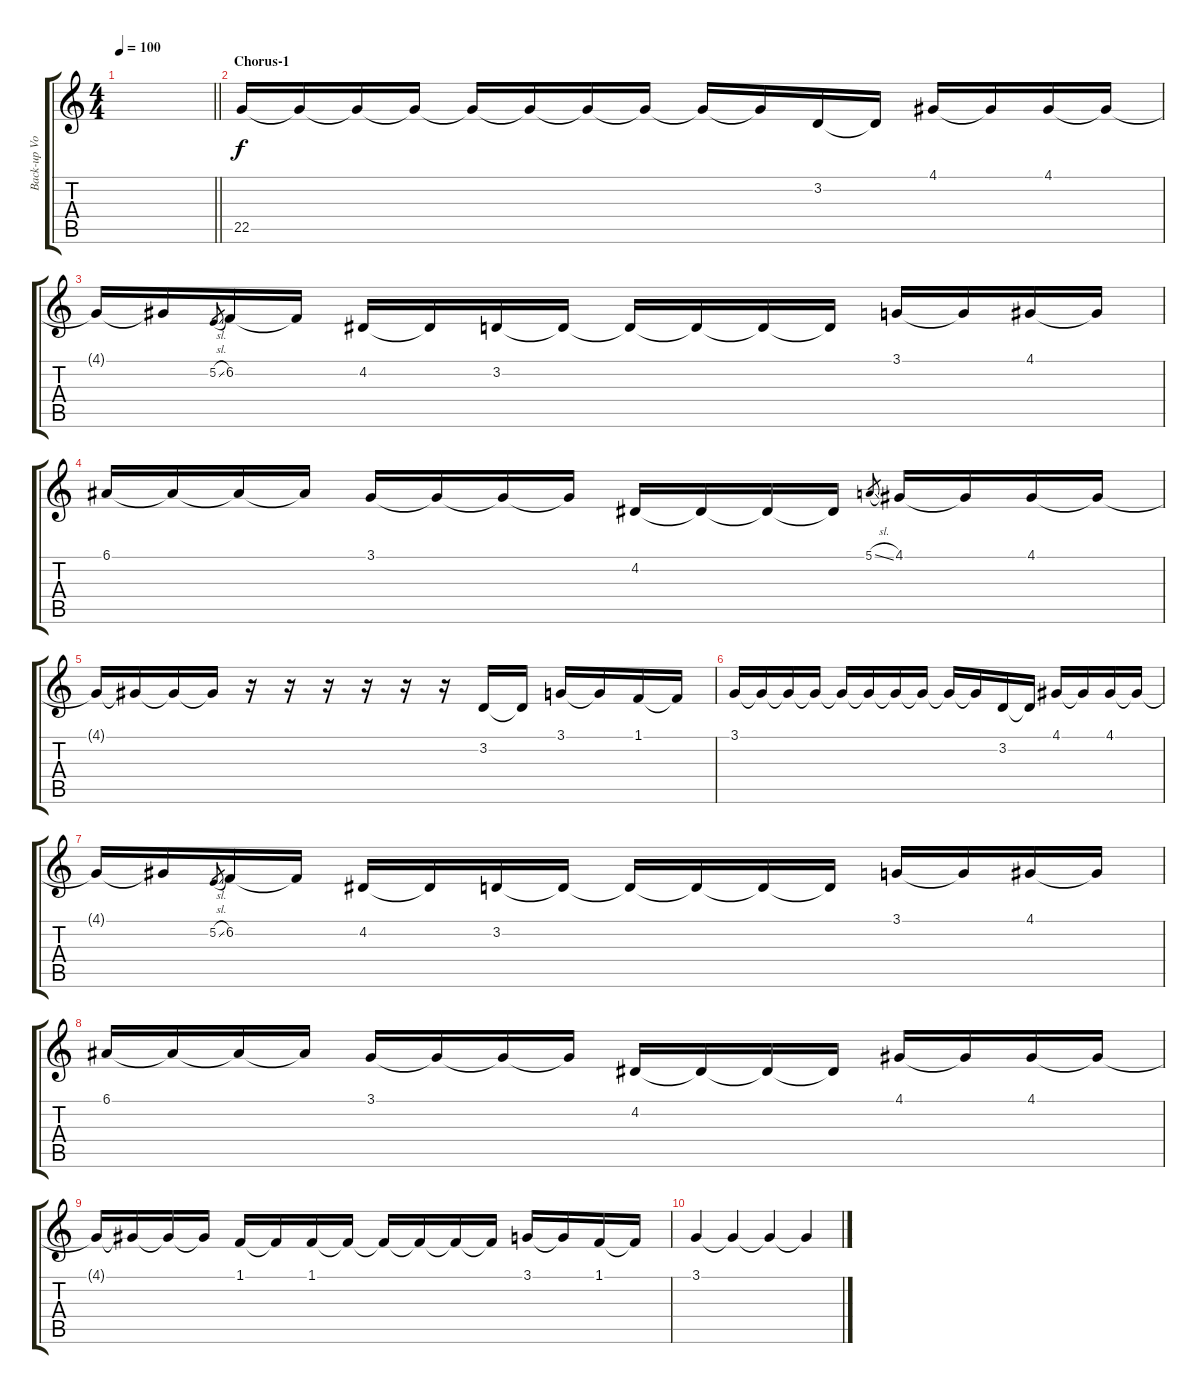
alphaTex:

\track ("Back-up Vocals" "Back-up Vo") {instrument trumpet}
\staff {score tabs}
\tuning (E4 B3 G3 D3 A2 E2) {hide}
\ts (4 4)
\tempo 100
\clef g2
\barLineRight lightlight
\ks c
|
\section ("" "Chorus-1")
22.5.16 22.5{t}.16 22.5{t}.16 22.5{t}.16 22.5{t}.16 22.5{t}.16 22.5{t}.16 22.5{t}.16 22.5{t}.16 22.5{t}.16 3.2.16 3.2{t}.16 4.1.16 4.1{t}.16 4.1.16 4.1{t}.16 |
4.1{t}.16 4.1{t}.16 5.2{sl}.8{gr} 6.2.16 6.2{t}.16 4.2.16 4.2{t}.16 3.2.16 3.2{t}.16 3.2{t}.16 3.2{t}.16 3.2{t}.16 3.2{t}.16 3.1.16 3.1{t}.16 4.1.16 4.1{t}.16 |
6.1.16 6.1{t}.16 6.1{t}.16 6.1{t}.16 3.1.16 3.1{t}.16 3.1{t}.16 3.1{t}.16 4.2.16 4.2{t}.16 4.2{t}.16 4.2{t}.16 5.1{sl}.8{gr} 4.1.16 4.1{t}.16 4.1.16 4.1{t}.16 |
4.1{t}.16 4.1{t}.16 4.1{t}.16 4.1{t}.16 r.16 r.16 r.16 r.16 r.16 r.16 3.2.16 3.2{t}.16 3.1.16 3.1{t}.16 1.1.16 1.1{t}.16 |
3.1.16 3.1{t}.16 3.1{t}.16 3.1{t}.16 3.1{t}.16 3.1{t}.16 3.1{t}.16 3.1{t}.16 3.1{t}.16 3.1{t}.16 3.2.16 3.2{t}.16 4.1.16 4.1{t}.16 4.1.16 4.1{t}.16 |
4.1{t}.16 4.1{t}.16 5.2{sl}.8{gr} 6.2.16 6.2{t}.16 4.2.16 4.2{t}.16 3.2.16 3.2{t}.16 3.2{t}.16 3.2{t}.16 3.2{t}.16 3.2{t}.16 3.1.16 3.1{t}.16 4.1.16 4.1{t}.16 |
6.1.16 6.1{t}.16 6.1{t}.16 6.1{t}.16 3.1.16 3.1{t}.16 3.1{t}.16 3.1{t}.16 4.2.16 4.2{t}.16 4.2{t}.16 4.2{t}.16 4.1.16 4.1{t}.16 4.1.16 4.1{t}.16 |
4.1{t}.16 4.1{t}.16 4.1{t}.16 4.1{t}.16 1.1.16 1.1{t}.16 1.1.16 1.1{t}.16 1.1{t}.16 1.1{t}.16 1.1{t}.16 1.1{t}.16 3.1.16 3.1{t}.16 1.1.16 1.1{t}.16 |
3.1.4 3.1{t}.4 3.1{t}.4 3.1{t}.4
